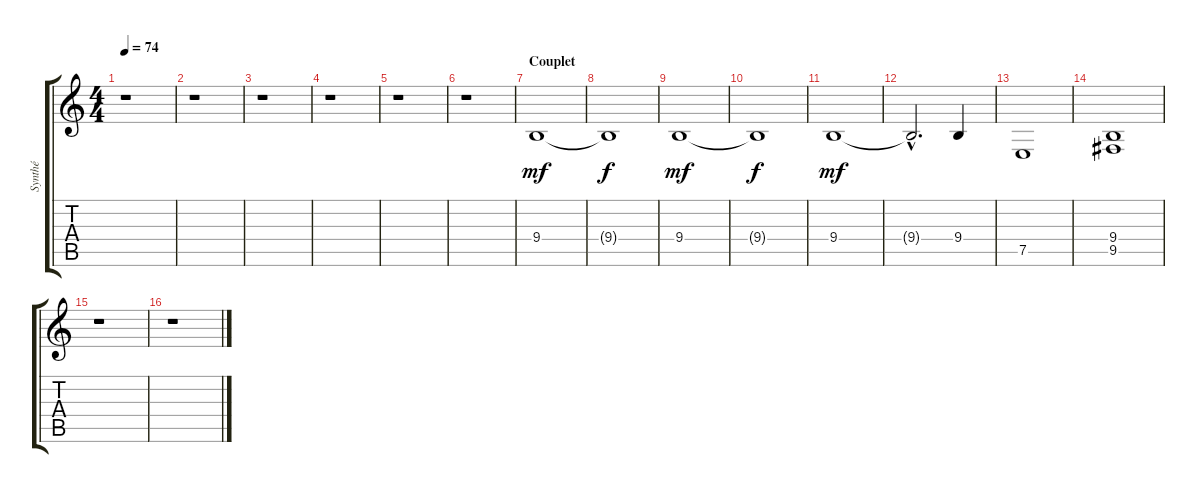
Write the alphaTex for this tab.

\track ("Synthé" "Synthé") {instrument pad2warm}
\staff {score tabs}
\tuning (E4 B3 G3 D3 A2 E2) {hide}
\ts (4 4)
\tempo 74
\clef g2
\ks c
r.1{dy mf} |
r.1 |
r.1 |
r.1 |
r.1 |
r.1 |
\section ("" "Couplet")
9.4.1 |
9.4{t}.1{dy f} |
9.4.1{dy mf} |
9.4{t}.1{dy f} |
9.4.1{dy mf} |
9.4{hac t}.2{d} 9.4.4 |
7.5.1 |
(9.4 9.5).1 |
r.1 |
r.1
